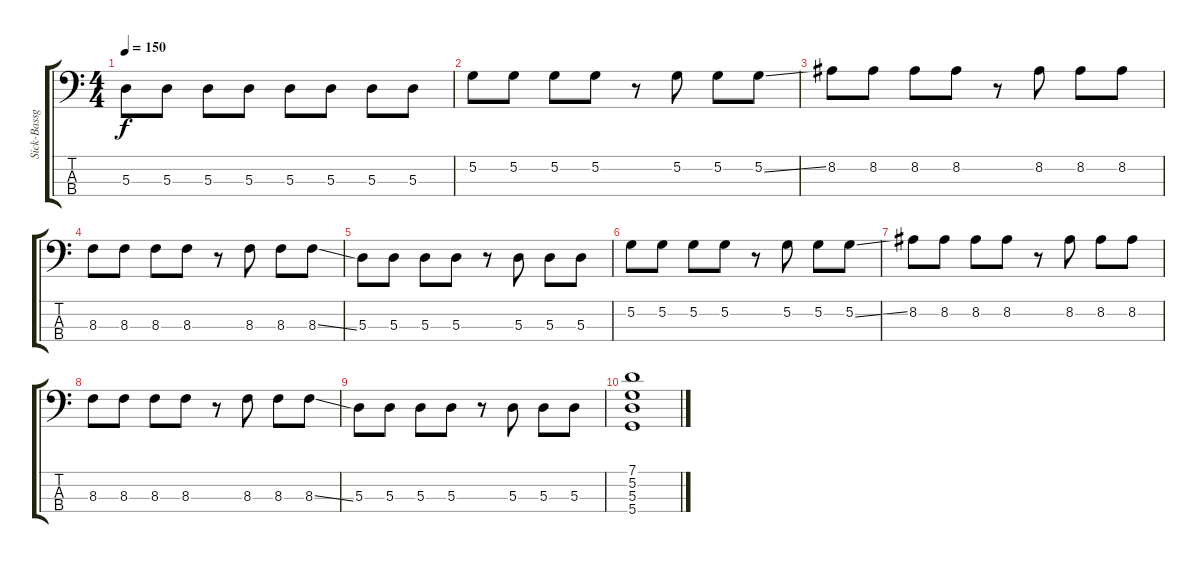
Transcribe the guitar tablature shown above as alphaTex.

\track ("Sick-Bassguitar" "Sick-Bassg") {instrument slapbass1}
\staff {score tabs}
\tuning (G2 D2 A1 D1) {hide}
\ts (4 4)
\tempo 150
\clef f4
\ks c
5.3.8{dy f} 5.3.8 5.3.8 5.3.8 5.3.8 5.3.8 5.3.8 5.3.8 |
5.2.8 5.2.8 5.2.8 5.2.8 r.8 5.2.8 5.2.8 5.2{ss}.8 |
8.2.8 8.2.8 8.2.8 8.2.8 r.8 8.2.8 8.2.8 8.2.8 |
8.3.8 8.3.8 8.3.8 8.3.8 r.8 8.3.8 8.3.8 8.3{ss}.8 |
5.3.8 5.3.8 5.3.8 5.3.8 r.8 5.3.8 5.3.8 5.3.8 |
5.2.8 5.2.8 5.2.8 5.2.8 r.8 5.2.8 5.2.8 5.2{ss}.8 |
8.2.8 8.2.8 8.2.8 8.2.8 r.8 8.2.8 8.2.8 8.2.8 |
8.3.8 8.3.8 8.3.8 8.3.8 r.8 8.3.8 8.3.8 8.3{ss}.8 |
5.3.8 5.3.8 5.3.8 5.3.8 r.8 5.3.8 5.3.8 5.3.8 |
(7.1 5.2 5.3 5.4).1
